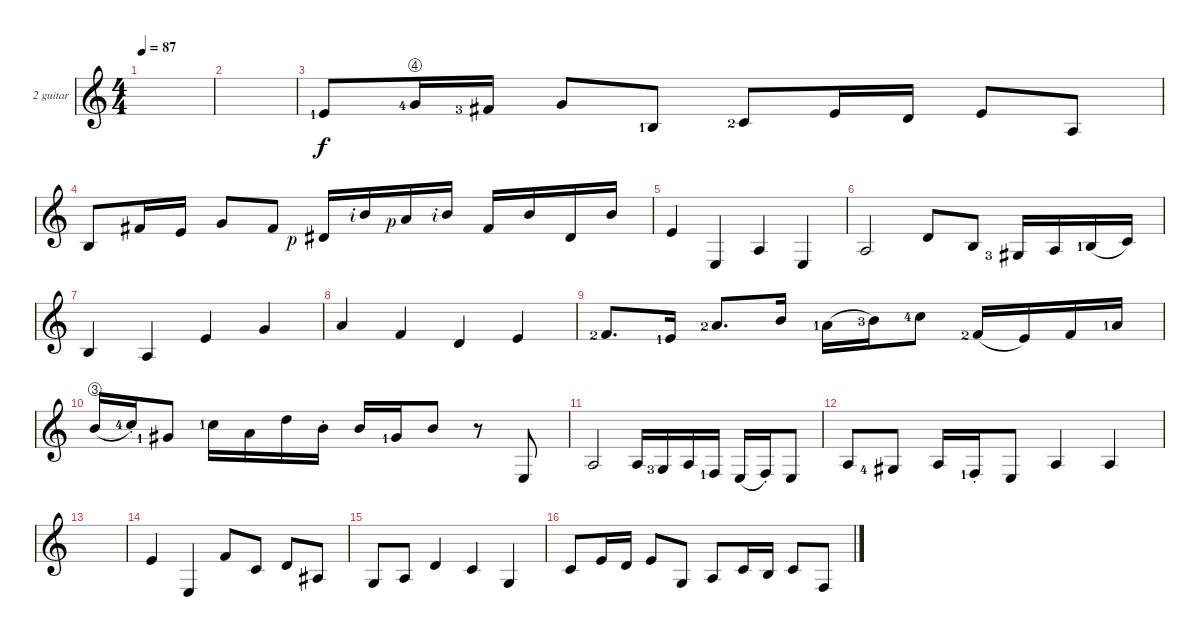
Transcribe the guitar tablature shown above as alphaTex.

\defaultSystemsLayout 4
\bracketExtendMode groupsimilarinstruments
\firstSystemTrackNameOrientation horizontal
\otherSystemsTrackNameOrientation horizontal
\track ("2 guitar" "2 guitar") {instrument acousticguitarsteel}
\staff {score}
\tuning (E4 B3 G3 D3 A2 E2)
\ts (4 4)
\scale
0.498489
\tempo 87
\accidentals auto
\clef g2
\ottava regular
\simile none
\scale
0.485477
\ks c
|
\scale
0.501511
\scale
0.257261 |
\scale
0.5
\scale
0.257261 2.4{lf 2}.8 5.4{string lf 5}.16 4.4{lf 4}.16 5.4.8 2.5{lf 2}.8 3.5{lf 3}.8 2.4.16 0.4.16 2.4.8 0.5.8 |
\scale
0.5
\scale
0.333333 2.5.8 4.4.16 2.4.16 0.3.8 4.4.8 1.4{rf 1}.16 0.2{rf 2}.16 2.3{rf 1}.16 0.2{rf 2}.16 4.4.16 4.3.16 1.4.16 0.2.16 |
\scale
0.5
\scale
0.333333 2.4.4 0.6.4 0.5.4 0.6.4 |
\scale
0.5
\scale
0.333333 0.5.2 0.4.8 2.5.8 4.6{lf 4}.16 0.5.16 2.5{lf 2}.16{legatoorigin} 3.5.16 |
\scale
0.5
\scale
0.333333 2.5.4 0.5.4 2.4.4 0.3.4 |
\scale
0.5
\scale
0.333333 2.3.4 3.4.4 0.4.4 2.4.4 |
\scale
0.442029
\scale
0.333333 3.4{lf 3}.8{d} 2.4{lf 2}.16 2.3{lf 3}.8{d} 0.2.16 2.3{lf 2}.16{legatoorigin} 4.3{lf 4}.16 5.3{lf 5}.8 3.4{lf 3}.16{legatoorigin} 2.4.16 3.4.16 2.3{lf 2}.16 |
\scale
0.557971
\scale
0.333333 4.3{string}.16{legatoorigin} 5.3{st lf 5}.16 1.3{lf 2}.8 1.2{lf 2}.16 2.3.16 3.2.16 0.2{st}.16 0.2.16 1.3{lf 2}.16 0.2.8 r.8 0.6.8 |
\scale
0.5
\scale
0.333333 0.5.2 0.5.16 3.6{lf 4}.16 0.5.16 1.6{lf 2}.16 0.6.16{legatoorigin} 1.6{st}.16 0.6.8 |
\scale
0.5
\scale
0.333333 0.5.8 4.6{lf 5}.8 0.5.16 1.6{st lf 2}.16 0.6.8 0.5.4 0.5.4 |
\scale
0.347458
\scale
0.333333 |
\scale
0.652542
\scale
0.333333 2.4.4 0.6.4 3.4.8 3.5.8 0.4.8 1.5.8 |
\scale
0.401961
\scale
0.333333 3.6.8 0.5.8 0.4.4 3.5.4 3.6.4 |
\scale
0.598039
\scale
0.333333 3.5.8 2.4.16 0.4.16 2.4.8 3.6.8 0.5.8 3.5.16 2.5.16 3.5.8 1.6.8
